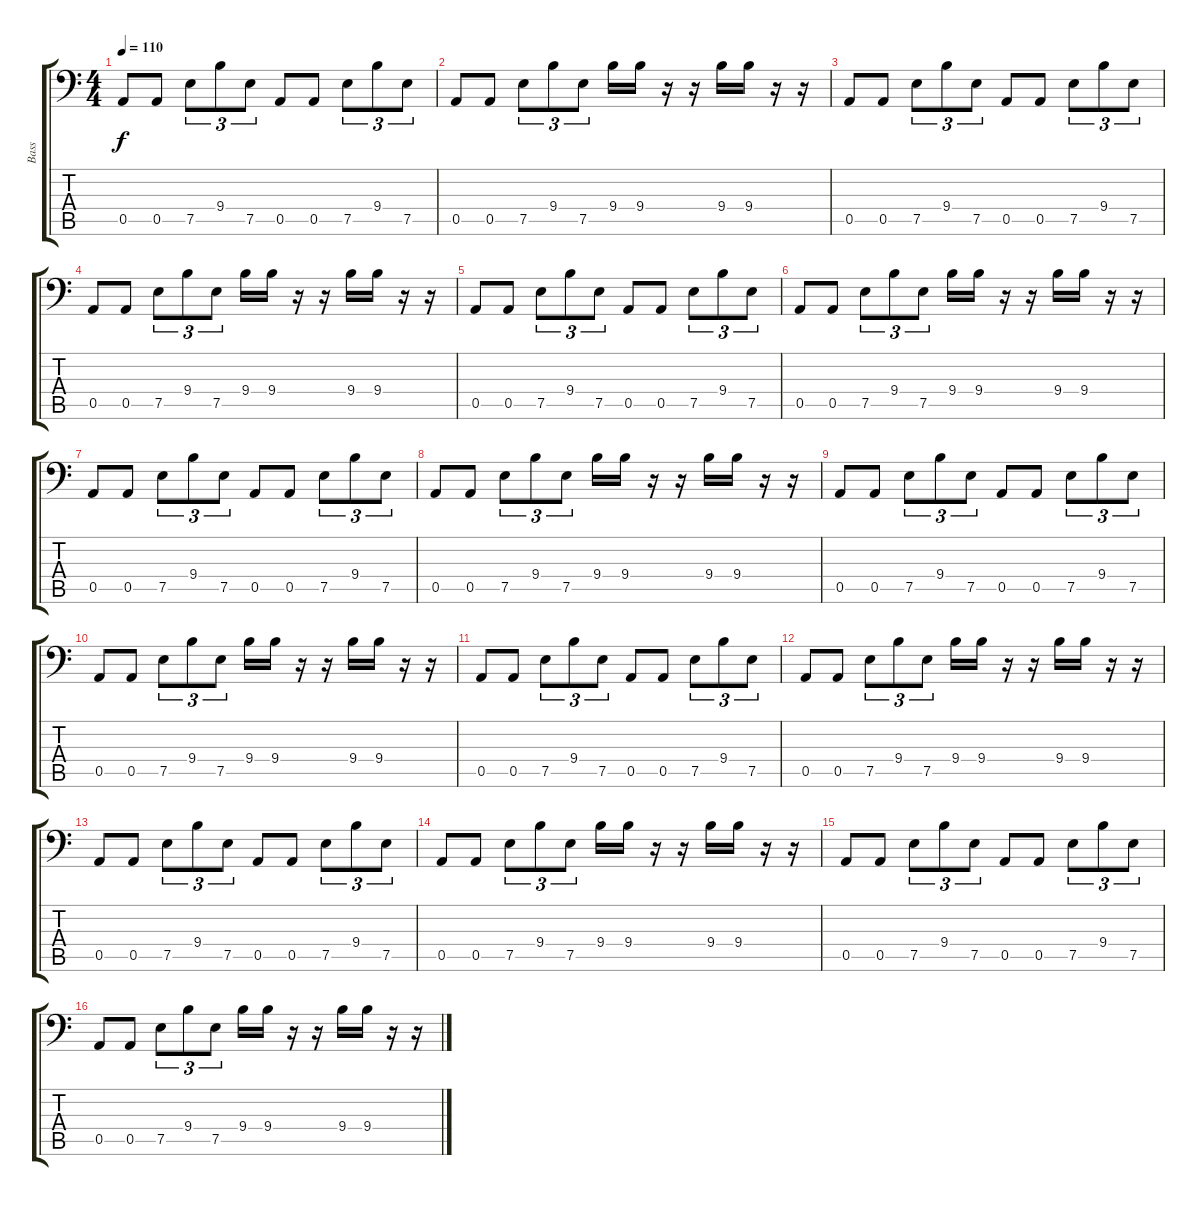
\track ("Bass" "Bass") {instrument electricbassfinger}
\staff {score tabs}
\tuning (E3 B2 G2 D2 A1 E1) {hide}
\ts (4 4)
\tempo 110
\clef f4
\ks c
0.5.8{dy f} 0.5.8 7.5.8{tu (3 2)} 9.4.8{tu (3 2)} 7.5.8{tu (3 2)} 0.5.8 0.5.8 7.5.8{tu (3 2)} 9.4.8{tu (3 2)} 7.5.8{tu (3 2)} |
0.5.8 0.5.8 7.5.8{tu (3 2)} 9.4.8{tu (3 2)} 7.5.8{tu (3 2)} 9.4.16 9.4.16 r.16 r.16 9.4.16 9.4.16 r.16 r.16 |
0.5.8 0.5.8 7.5.8{tu (3 2)} 9.4.8{tu (3 2)} 7.5.8{tu (3 2)} 0.5.8 0.5.8 7.5.8{tu (3 2)} 9.4.8{tu (3 2)} 7.5.8{tu (3 2)} |
0.5.8 0.5.8 7.5.8{tu (3 2)} 9.4.8{tu (3 2)} 7.5.8{tu (3 2)} 9.4.16 9.4.16 r.16 r.16 9.4.16 9.4.16 r.16 r.16 |
0.5.8 0.5.8 7.5.8{tu (3 2)} 9.4.8{tu (3 2)} 7.5.8{tu (3 2)} 0.5.8 0.5.8 7.5.8{tu (3 2)} 9.4.8{tu (3 2)} 7.5.8{tu (3 2)} |
0.5.8 0.5.8 7.5.8{tu (3 2)} 9.4.8{tu (3 2)} 7.5.8{tu (3 2)} 9.4.16 9.4.16 r.16 r.16 9.4.16 9.4.16 r.16 r.16 |
0.5.8 0.5.8 7.5.8{tu (3 2)} 9.4.8{tu (3 2)} 7.5.8{tu (3 2)} 0.5.8 0.5.8 7.5.8{tu (3 2)} 9.4.8{tu (3 2)} 7.5.8{tu (3 2)} |
0.5.8 0.5.8 7.5.8{tu (3 2)} 9.4.8{tu (3 2)} 7.5.8{tu (3 2)} 9.4.16 9.4.16 r.16 r.16 9.4.16 9.4.16 r.16 r.16 |
0.5.8 0.5.8 7.5.8{tu (3 2)} 9.4.8{tu (3 2)} 7.5.8{tu (3 2)} 0.5.8 0.5.8 7.5.8{tu (3 2)} 9.4.8{tu (3 2)} 7.5.8{tu (3 2)} |
0.5.8 0.5.8 7.5.8{tu (3 2)} 9.4.8{tu (3 2)} 7.5.8{tu (3 2)} 9.4.16 9.4.16 r.16 r.16 9.4.16 9.4.16 r.16 r.16 |
0.5.8 0.5.8 7.5.8{tu (3 2)} 9.4.8{tu (3 2)} 7.5.8{tu (3 2)} 0.5.8 0.5.8 7.5.8{tu (3 2)} 9.4.8{tu (3 2)} 7.5.8{tu (3 2)} |
0.5.8 0.5.8 7.5.8{tu (3 2)} 9.4.8{tu (3 2)} 7.5.8{tu (3 2)} 9.4.16 9.4.16 r.16 r.16 9.4.16 9.4.16 r.16 r.16 |
0.5.8 0.5.8 7.5.8{tu (3 2)} 9.4.8{tu (3 2)} 7.5.8{tu (3 2)} 0.5.8 0.5.8 7.5.8{tu (3 2)} 9.4.8{tu (3 2)} 7.5.8{tu (3 2)} |
0.5.8 0.5.8 7.5.8{tu (3 2)} 9.4.8{tu (3 2)} 7.5.8{tu (3 2)} 9.4.16 9.4.16 r.16 r.16 9.4.16 9.4.16 r.16 r.16 |
0.5.8 0.5.8 7.5.8{tu (3 2)} 9.4.8{tu (3 2)} 7.5.8{tu (3 2)} 0.5.8 0.5.8 7.5.8{tu (3 2)} 9.4.8{tu (3 2)} 7.5.8{tu (3 2)} |
0.5.8 0.5.8 7.5.8{tu (3 2)} 9.4.8{tu (3 2)} 7.5.8{tu (3 2)} 9.4.16 9.4.16 r.16 r.16 9.4.16 9.4.16 r.16 r.16
